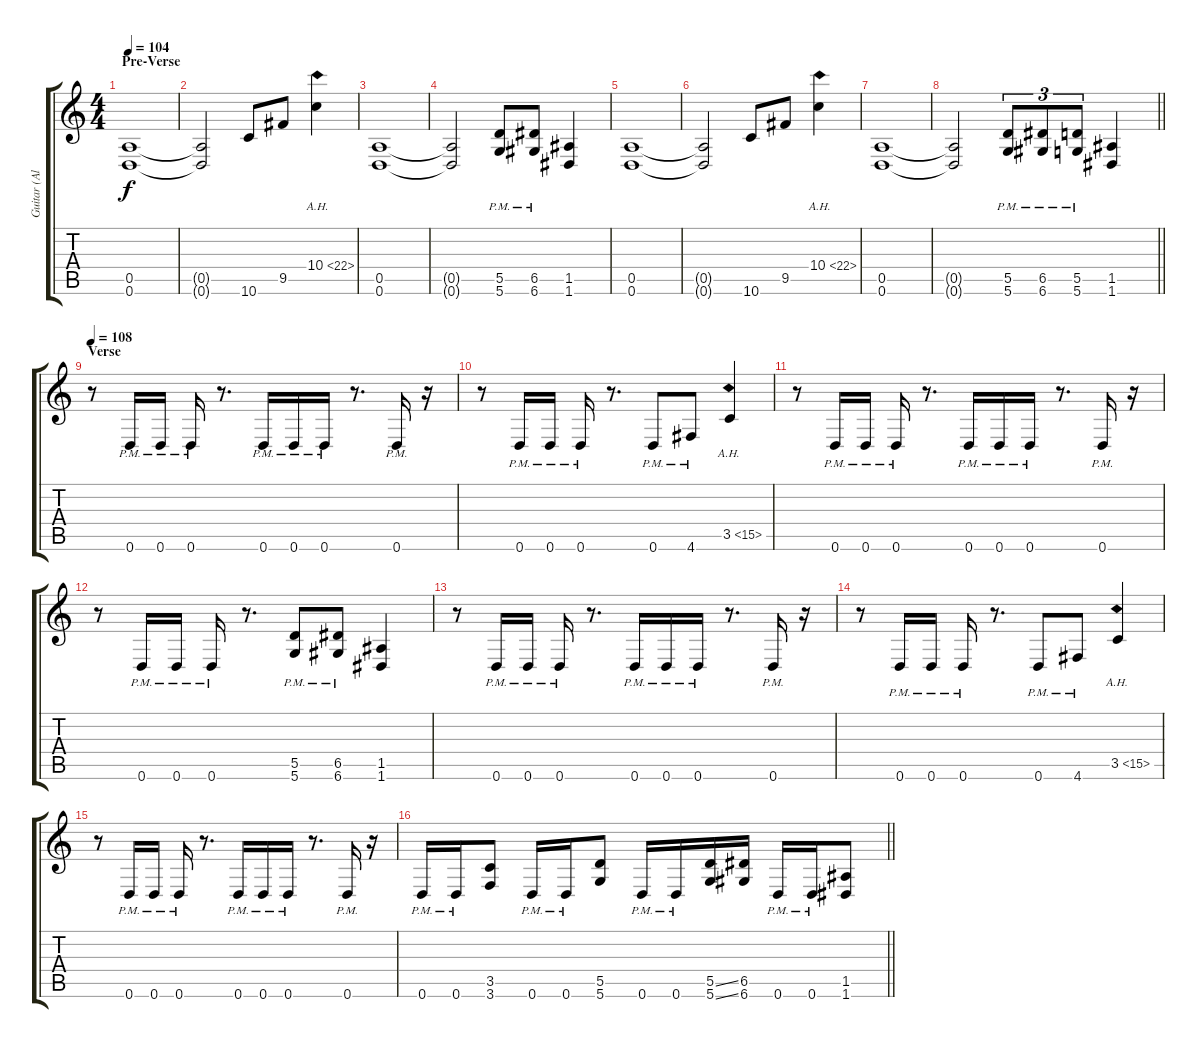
\track ("Guitar (Alternate tuning : Drop D)" "Guitar (Al") {instrument electricguitarjazz}
\staff {score tabs}
\tuning (E4 B3 G3 D3 A2 D2) {hide}
\ts (4 4)
\section ("" "Pre-Verse")
\tempo 104
\clef g2
\ks c
(0.5 0.6).1{dy f} |
(0.5{t} 0.6{t}).2 10.6.8 9.5.8 10.4{ah 12}.4 |
(0.5 0.6).1 |
(0.5{t} 0.6{t}).2 (5.5{pm} 5.6{pm}).8 (6.5{pm} 6.6{pm}).8 (1.5 1.6).4 |
(0.5 0.6).1 |
(0.5{t} 0.6{t}).2 10.6.8 9.5.8 10.4{ah 12}.4 |
(0.5 0.6).1 |
\barLineRight lightlight
(0.5{t} 0.6{t}).2 (5.5{pm} 5.6{pm}).8{tu (3 2)} (6.5{pm} 6.6{pm}).8{tu (3 2)} (5.5{pm} 5.6{pm}).8{tu (3 2)} (1.5 1.6).4 |
\section ("" "Verse")
\tempo 108
r.8 0.6{pm}.16 0.6{pm}.16 0.6{pm}.16 r.8{d} 0.6{pm}.16 0.6{pm}.16 0.6{pm}.16 r.8{d} 0.6{pm}.16 r.16 |
r.8 0.6{pm}.16 0.6{pm}.16 0.6{pm}.16 r.8{d} 0.6{pm}.8 4.6{pm}.8 3.5{ah 12}.4 |
r.8 0.6{pm}.16 0.6{pm}.16 0.6{pm}.16 r.8{d} 0.6{pm}.16 0.6{pm}.16 0.6{pm}.16 r.8{d} 0.6{pm}.16 r.16 |
r.8 0.6{pm}.16 0.6{pm}.16 0.6{pm}.16 r.8{d} (5.5{pm} 5.6{pm}).8 (6.5{pm} 6.6{pm}).8 (1.5 1.6).4 |
r.8 0.6{pm}.16 0.6{pm}.16 0.6{pm}.16 r.8{d} 0.6{pm}.16 0.6{pm}.16 0.6{pm}.16 r.8{d} 0.6{pm}.16 r.16 |
r.8 0.6{pm}.16 0.6{pm}.16 0.6{pm}.16 r.8{d} 0.6{pm}.8 4.6{pm}.8 3.5{ah 12}.4 |
r.8 0.6{pm}.16 0.6{pm}.16 0.6{pm}.16 r.8{d} 0.6{pm}.16 0.6{pm}.16 0.6{pm}.16 r.8{d} 0.6{pm}.16 r.16 |
\barLineRight lightlight
0.6{pm}.16 0.6{pm}.16 (3.5 3.6).8 0.6{pm}.16 0.6{pm}.16 (5.5 5.6).8 0.6{pm}.16 0.6{pm}.16 (5.5{ss} 5.6{ss}).16 (6.5 6.6).16 0.6{pm}.16 0.6{pm}.16 (1.5 1.6).8
